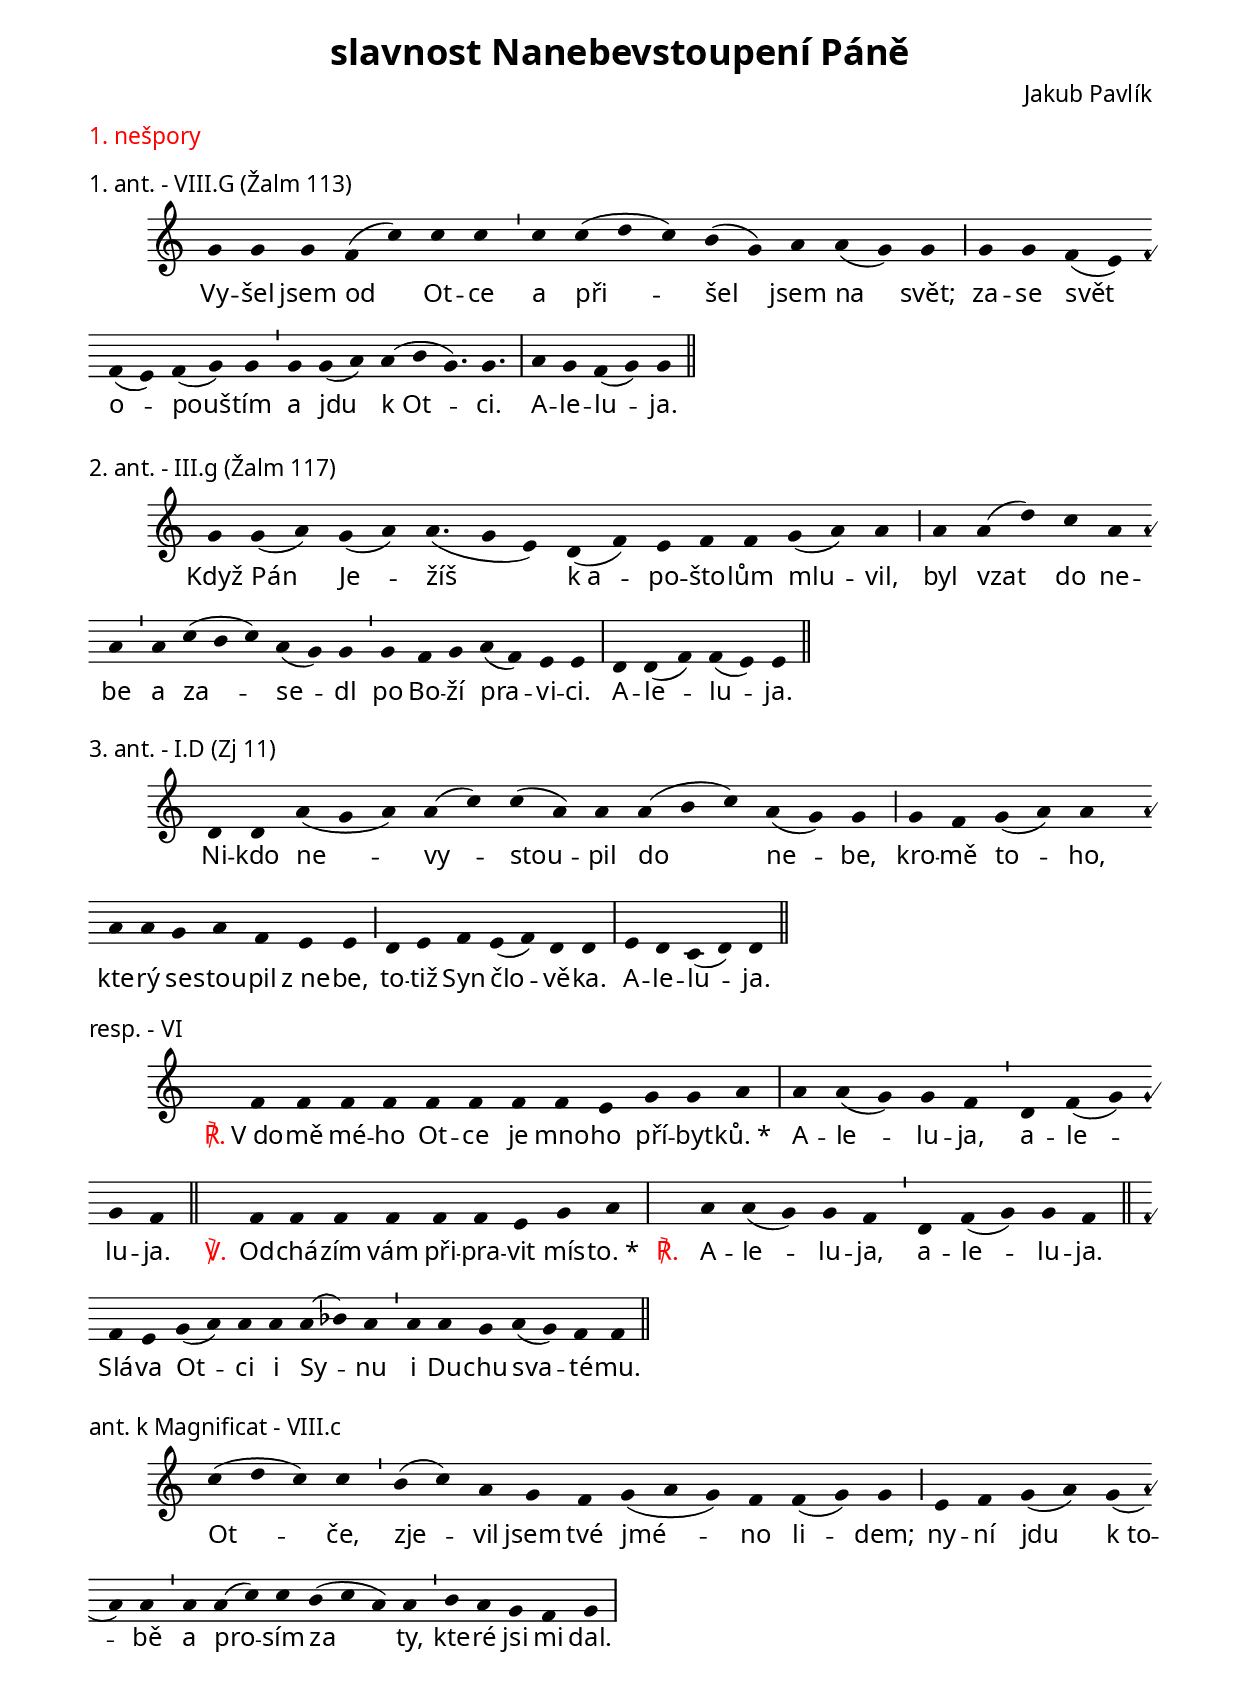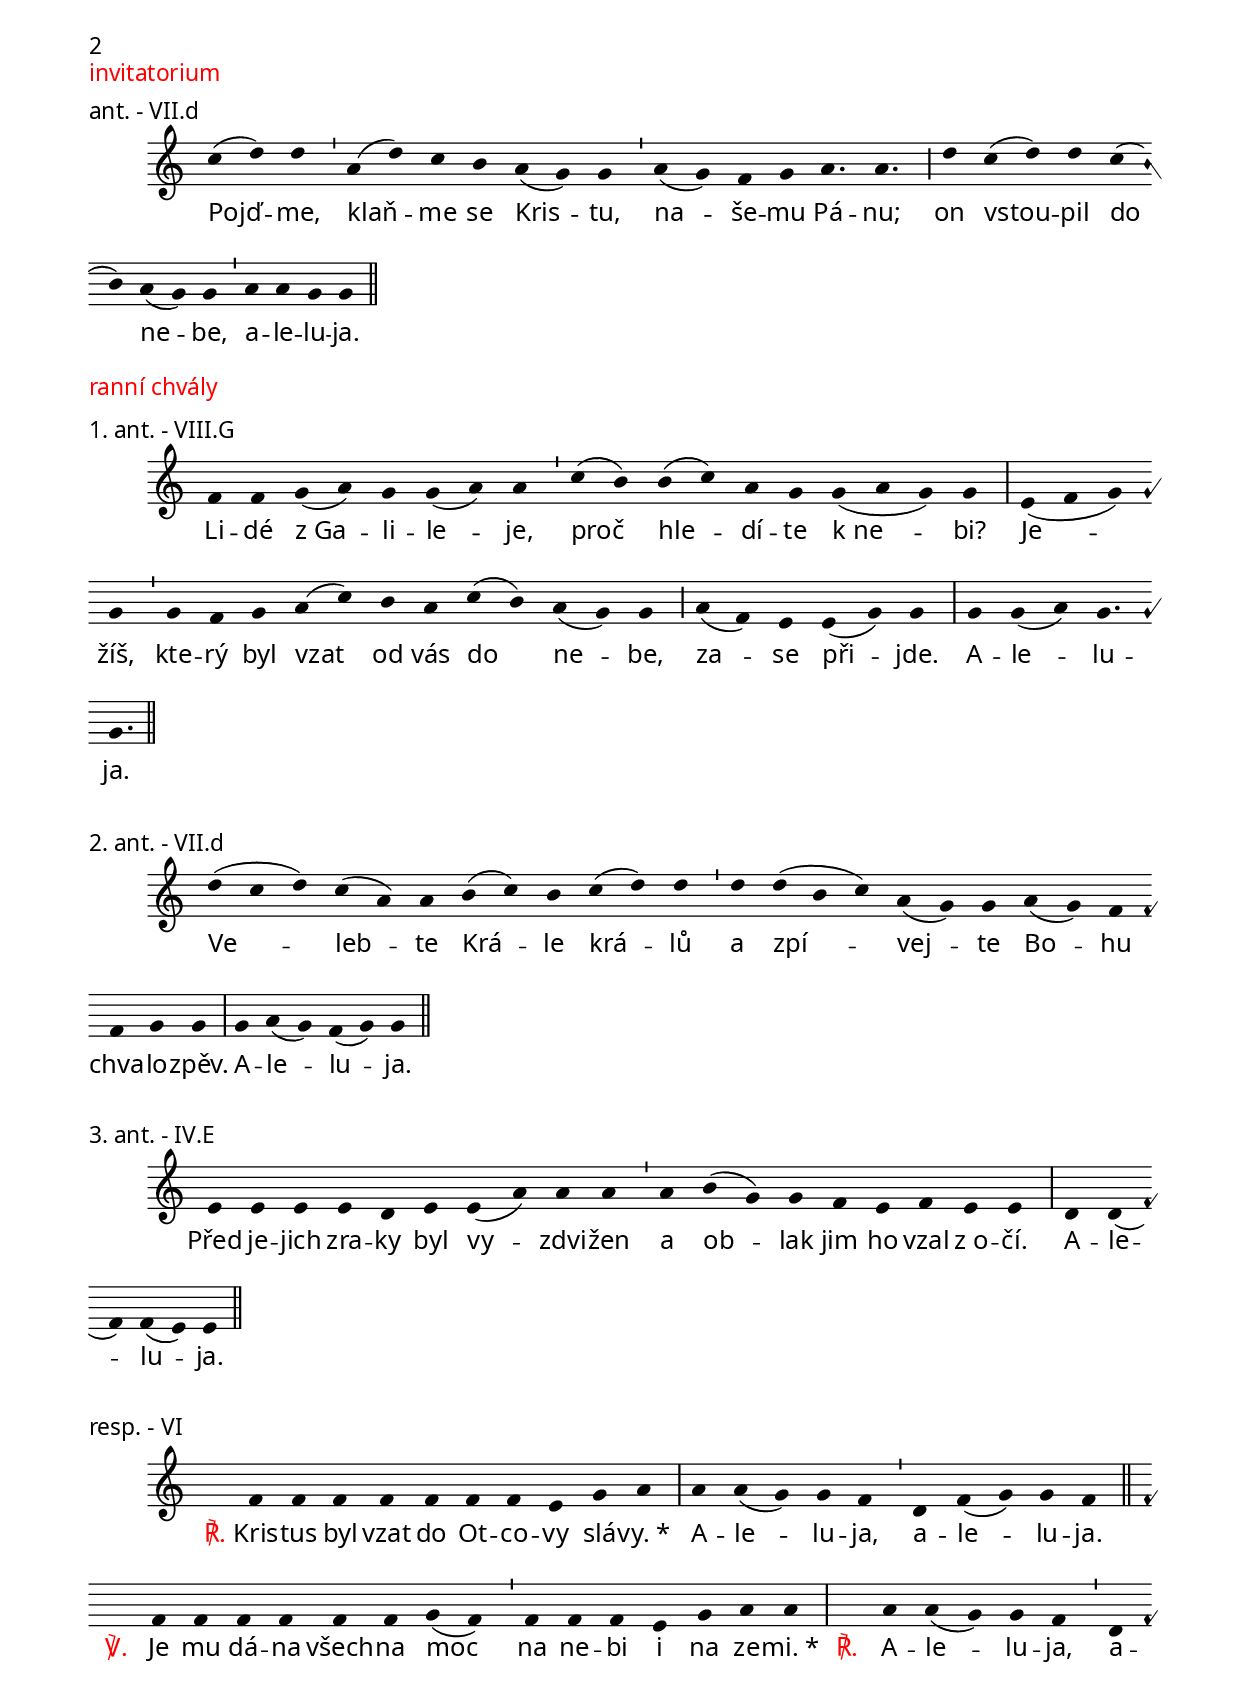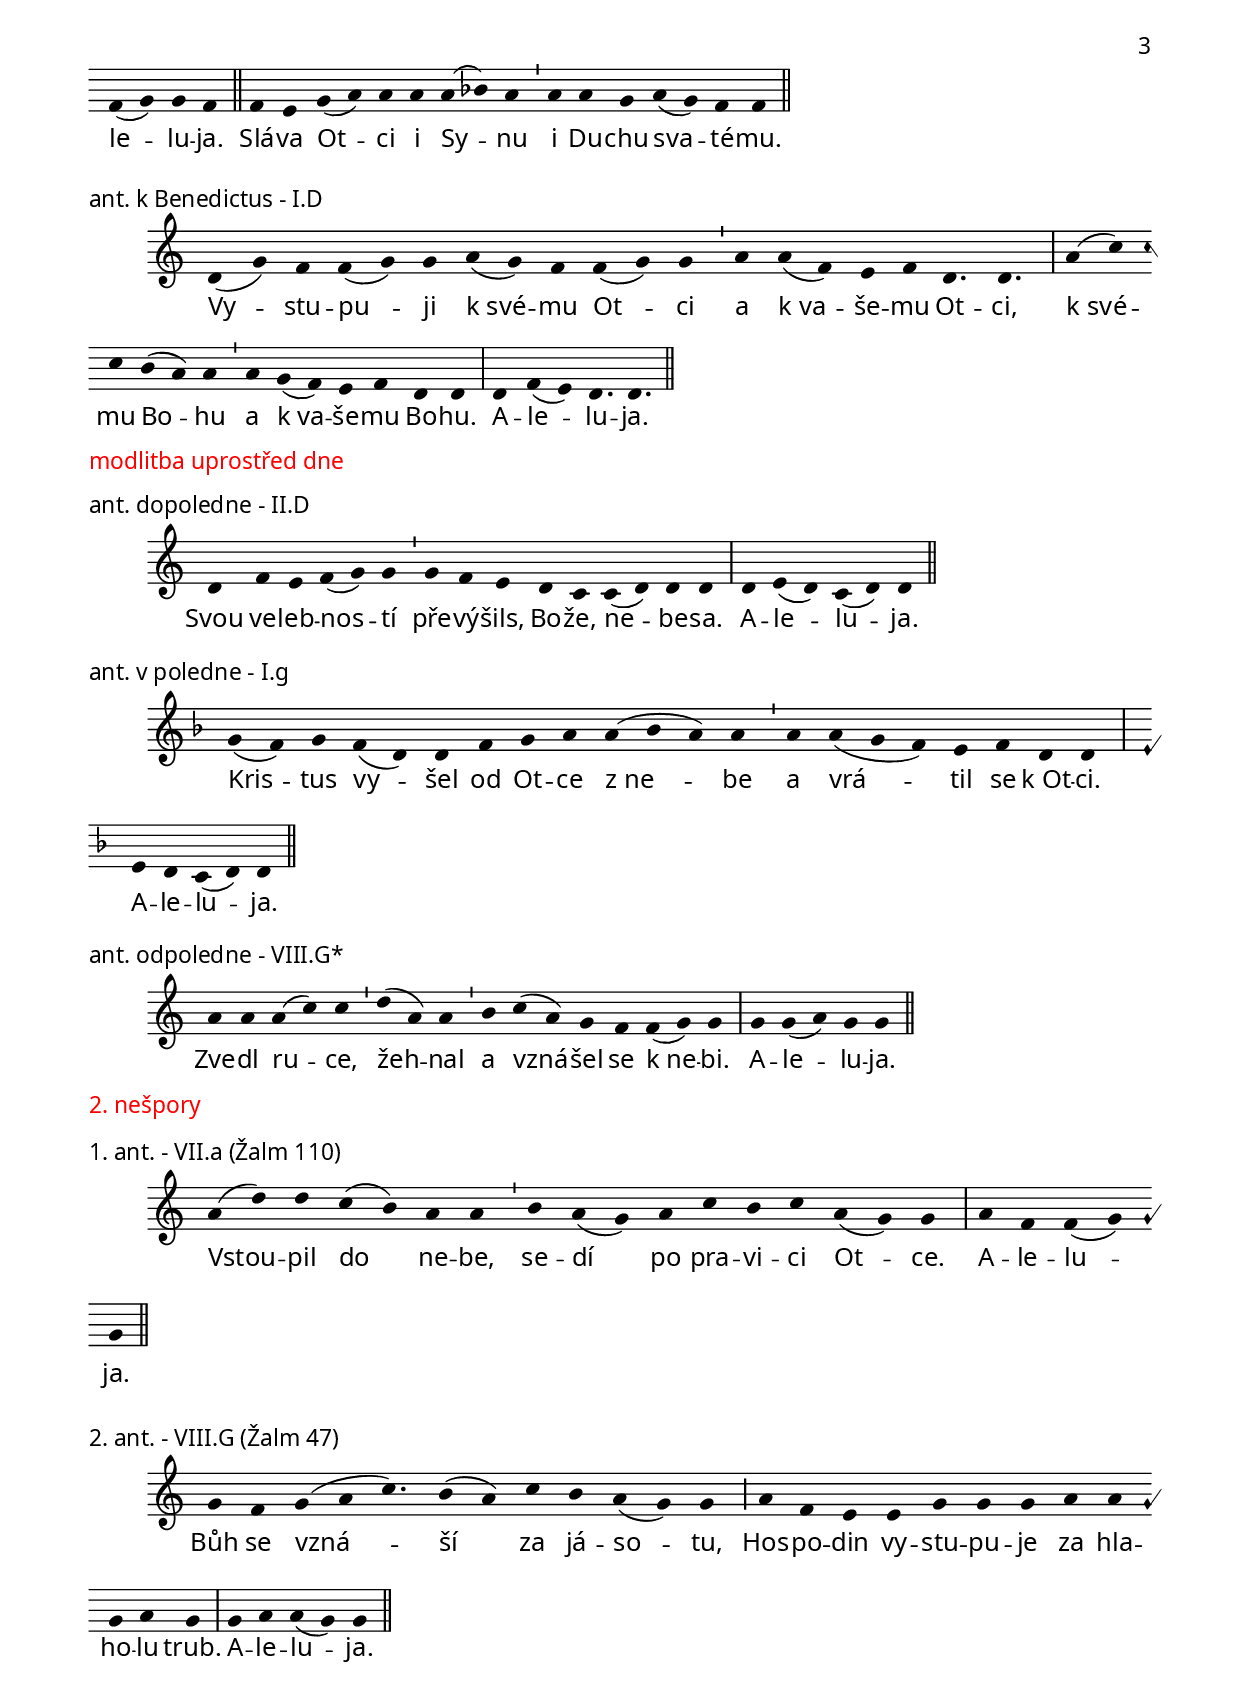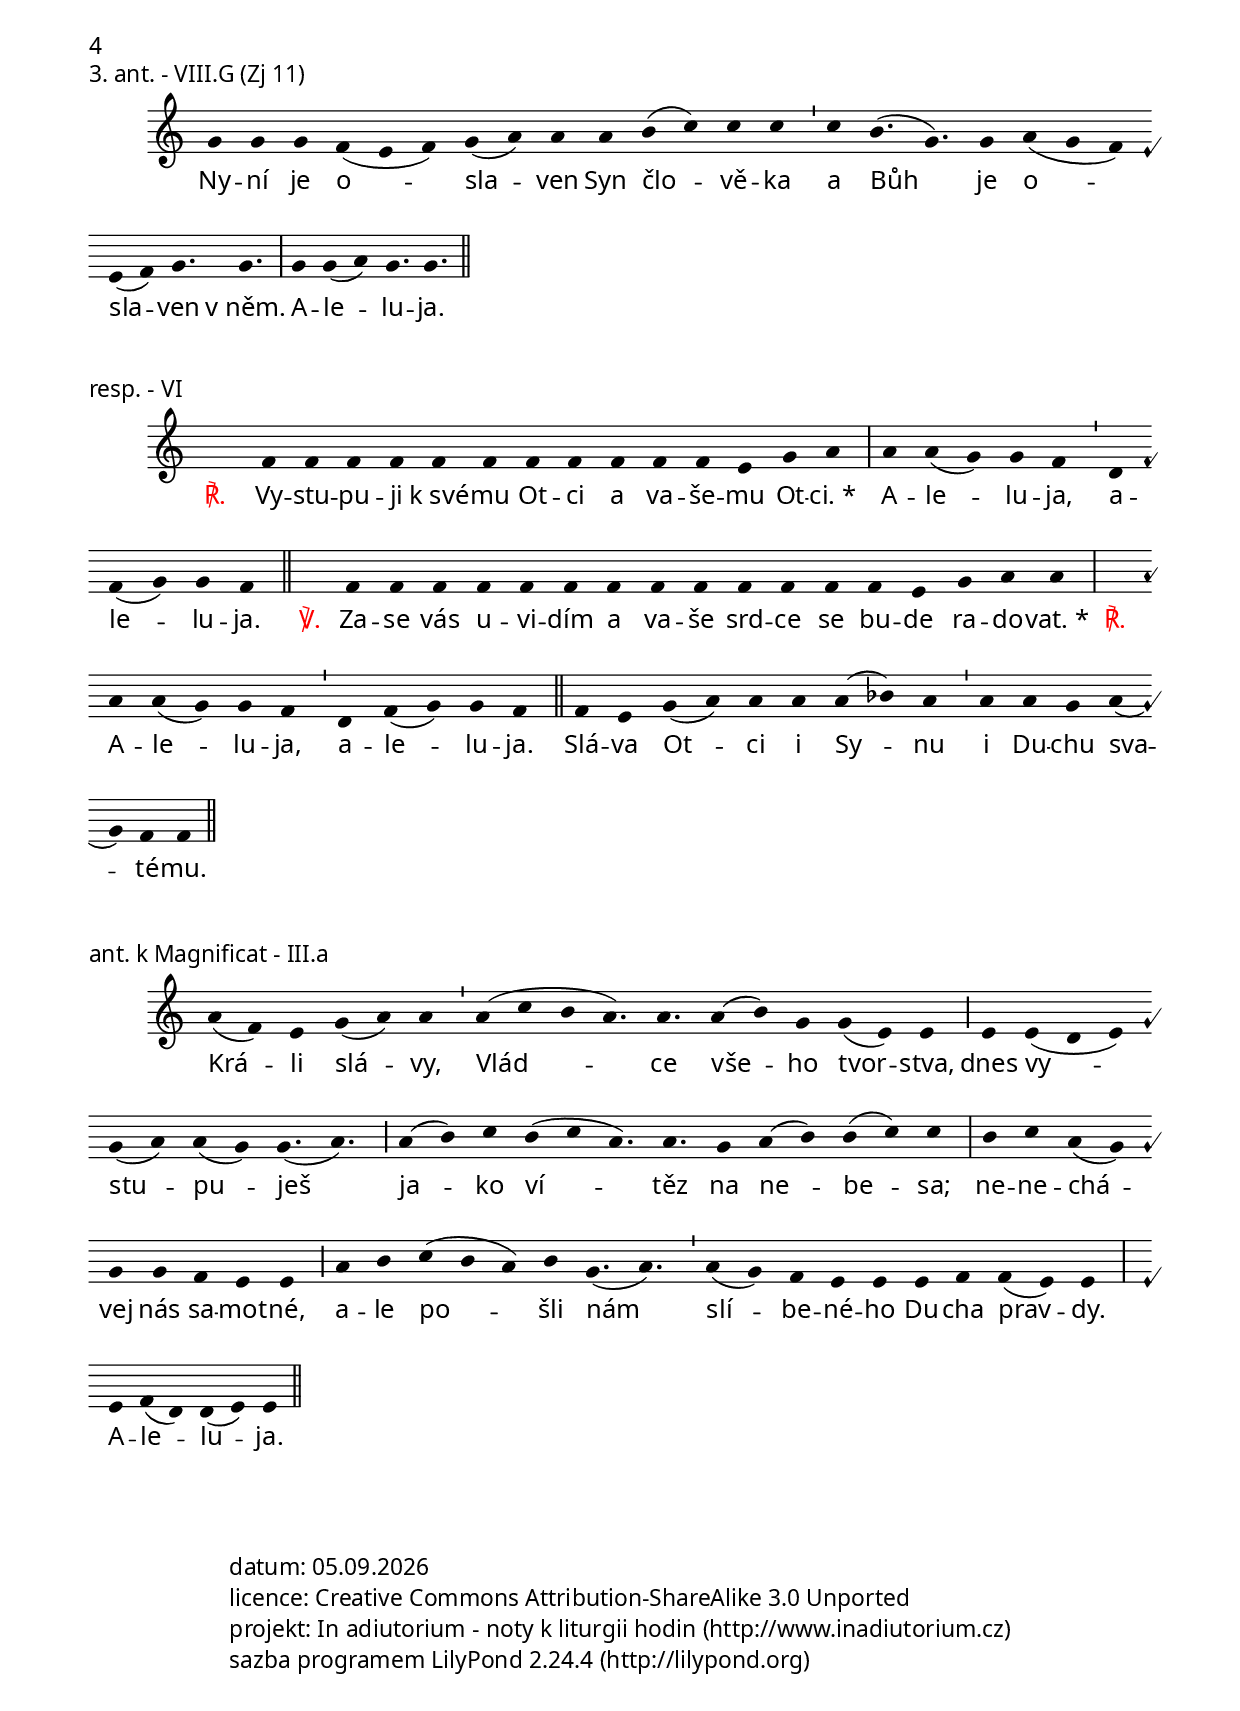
\version "2.14.2"

\header {
  title = "slavnost Nanebevstoupení Páně"
  composer = "Jakub Pavlík"
}

\include "spolecne.ly"
\include "dilyresponsorii.ly"

\markup {\nadpisHodinka {"1. nešpory"}}

\score {
  \relative c'' {
    \choralniRezim
    g4 g g f( c') c c \barMin
    c c( d c) b( g) a a( g) g \barMaior
    g g f( e) f( e) f( g) g \barMin
    g g( a) a( b g4.) g \barMax
    a4 g f( g) g \barFinalis
  }
  \addlyrics {
    Vy -- šel jsem od Ot -- ce 
    a při -- šel jsem na svět;
    za -- se svět o -- pouš -- tím a jdu k_Ot -- ci.
    A -- le -- lu -- ja.
  }
  \header {
    quid = "1. ant."
    modus = "VIII"
    differentia = "G" 
    psalmus = "Žalm 113"
    id = ""
    piece = \markup {\sestavTitulek}
  }
}

\score {
  \relative c'' {
    \choralniRezim
    g4 g( a) g( a) a4.( g4 e) d( f) e f f g( a) a \barMaior
    a a( d) c a a \barMin
    a c( b c) a( g) g \barMin
    g f g a( f) e e \barMax
    d d( f) f( e) e \barFinalis
  }
  \addlyrics {
    Když Pán Je -- žíš k_a -- po -- što -- lům mlu -- vil,
    byl vzat do ne -- be
    a za -- se -- dl 
    po Bo -- ží pra -- vi -- ci.
    A -- le -- lu -- ja.
  }
  \header {
    quid = "2. ant."
    modus = "III"
    differentia = "g" 
    psalmus = "Žalm 117"
    id = ""
    piece = \markup {\sestavTitulek}
  }
}

\score {
  \relative c' {
    \choralniRezim
    d4 d a'( g a) a( c) c( a) a a( b c) a( g) g \barMaior
    g f g( a) a \bar"" a a g a f e e \barMaior
    d e f e( f) d d \barMax
    e d c( d) d \barFinalis
  }
  \addlyrics {
    Ni -- kdo ne -- vy -- stou -- pil do ne -- be,
    kro -- mě to -- ho, kte -- rý se -- stou -- pil z_ne -- be,
    to -- tiž Syn člo -- vě -- ka.
    A -- le -- lu -- ja.
  }
  \header {
    quid = "3. ant."
    modus = "I"
    differentia = "D" 
    psalmus = "Zj 11"
    id = ""
    piece = \markup {\sestavTitulek}
  }
}

\score {
  \relative c' {
    \choralniRezim
    
    % R
    \neviditelna f
    f4 f f f f f f f e g g a \barMax
    \respVIalelujaResponsum \barFinalis
    % V
    \neviditelna f
    f f f f f f e g a \barMax
    % R
    \neviditelna a
    \respVIalelujaResponsum \barFinalis
    % Slava
    \respVIalelujaDoxologie \barFinalis
  }
  \addlyrics {
    \Response V_do -- mě mé -- ho Ot -- ce je mno -- ho pří -- byt -- ků._* 
    \textRespAleluja
    \Verse Od -- chá -- zím vám při -- pra -- vit mís -- to._*
    \Response \textRespAleluja
    \textRespDoxologie
  }
  \header {
    quid = "resp."
    modus = "VI"
    id = ""
    piece = \markup {\sestavTitulekResp}
  }
}

\score {
  \relative c'' {
    \choralniRezim
    c( d c) c \barMin
    b( c) a g f g( a g) f f( g) g \barMaior
    e f g( a) g( a) a \barMin
    a a( c) c b( c a) a \barMin
    b a g f g \barMax
  }
  \addlyrics {
    Ot -- če, 
    zje -- vil jsem tvé jmé -- no li -- dem;
    ny -- ní jdu k_to -- bě
    a pro -- sím za ty, 
    kte -- ré jsi mi dal.
    A -- le -- lu -- ja.
  }
  \header {
    quid = "ant. k Magnificat"
    modus = "VIII"
    differentia = "c" 
    psalmus = ""
    id = ""
    piece = \markup {\sestavTitulekBezZalmu}
  }
}

\markup {\nadpisHodinka {"invitatorium"}}

\score {
  \relative c'' {
    \choralniRezim
    c4( d) d \barMin a( d) c b a( g) g \barMin a( g) f g a4. a \barMaior
    d4 c( d) d c( b) a( g) g \barMin
    a a g g \barFinalis
  }
  \addlyrics {
    Pojď -- me,
    klaň -- me se Kris -- tu, na -- še -- mu Pá -- nu;
    on vstou -- pil do ne -- be, 
    a -- le -- lu -- ja.
  }
  \header {
    quid = "ant."
    modus = "VII"
    differentia = "d" 
    psalmus = ""
    piece = \markup {\sestavTitulekBezZalmu}
  }
}

\markup {\nadpisHodinka {"ranní chvály"}}

\score {
  \relative c' {
    \choralniRezim
    f4 f g( a) g g( a) a \barMin
    c( b) b( c) a g g( a g) g \barMax
    e( f g) g \barMin
    g f g a( c) b a c( b) a( g) g \barMaior
    a( f) e e( g) g \barMax
    g g( a) g4. g \barFinalis
  }
  \addlyrics {
    Li -- dé z_Ga -- li -- le -- je,
    proč hle -- dí -- te k_ne -- bi?
    Je -- žíš, 
    kte -- rý byl vzat od vás do ne -- be,
    za -- se při -- jde.
    A -- le -- lu -- ja.
  }
  \header {
    quid = "1. ant."
    modus = "VIII"
    differentia = "G" 
    psalmus = ""
    id = ""
    piece = \markup {\sestavTitulekBezZalmu}
  }
}

\score {
  \relative c'' {
    \choralniRezim
    d4( c d) c( a) a b( c) b c( d) d \barMin
    d d( b c) a( g) g a( g) f f g g \barMax
    g a( g) f( g) g \barFinalis
  }
  \addlyrics {
    Ve -- leb -- te Krá -- le krá -- lů
    a zpí -- vej -- te Bo -- hu chva -- lo -- zpěv.
    A -- le -- lu -- ja.
  }
  \header {
    quid = "2. ant."
    modus = "VII"
    differentia = "d" 
    psalmus = ""
    id = ""
    piece = \markup {\sestavTitulekBezZalmu}
  }
}

\score {
  \relative c' {
    \choralniRezim
    e4 e e e d e e( a) a a \barMin
    a b( g) g f e f e e \barMax
    d d( f) f( e) e \barFinalis
  }
  \addlyrics {
    Před je -- jich zra -- ky byl vy -- zdvi -- žen
    a ob -- lak jim ho vzal z_o -- čí.
    A -- le -- lu -- ja.
  }
  \header {
    quid = "3. ant."
    modus = "IV"
    differentia = "E" 
    psalmus = ""
    id = ""
    piece = \markup {\sestavTitulekBezZalmu}
  }
}

\score {
  \relative c' {
    \choralniRezim
    
    % R
    \neviditelna f
    f4 f f f f f f e g a \barMax
    \respVIalelujaResponsum \barFinalis
    % V
    \neviditelna f
    f f f f f f g( f) \barMin f f f e g a a \barMax
    % R
    \neviditelna a
    \respVIalelujaResponsum \barFinalis
    % Slava
    \respVIalelujaDoxologie \barFinalis
  }
  \addlyrics {
    \Response Kris -- tus byl vzat do Ot -- co -- vy slá -- vy._* \textRespAleluja
    \Verse Je mu dá -- na všech -- na moc na ne -- bi i na ze -- mi._*
    \Response \textRespAleluja
    \textRespDoxologie
  }
  \header {
    quid = "resp."
    modus = "VI"
    id = ""
    piece = \markup {\sestavTitulekResp}
  }
} 


\score {
  \relative c' {
    \choralniRezim
    d4( g) f f( g) g a( g) f f( g) g \barMin
    a a( f) e f d4. d \barMax
    a'4( c) c b( a) a \barMin
    a g( f) e f d d \barMax
    d f( e) d4. d \barFinalis
  }
  \addlyrics {
    Vy -- stu -- pu -- ji k_své -- mu Ot -- ci
    a k_va -- še -- mu Ot -- ci,
    k_své -- mu Bo -- hu
    a k_va -- še -- mu Bo -- hu.
    A -- le -- lu -- ja.
  }
  \header {
    quid = "ant. k Benedictus"
    modus = "I"
    differentia = "D" 
    psalmus = ""
    id = ""
    piece = \markup {\sestavTitulekBezZalmu}
  }
}

\markup {\nadpisHodinka {"modlitba uprostřed dne"}}

\score {
  \relative c' {
    \choralniRezim
    d4 f e f( g) g \barMin
    g f e d c c( d) d d \barMax
    d e( d) c( d) d \barFinalis
  }
  \addlyrics {
    Svou ve -- leb -- nos -- tí 
    pře -- vý -- šils, Bo -- že, ne -- be -- sa.
    A -- le -- lu -- ja.
  }
  \header {
    quid = "ant. dopoledne"
    modus = "II"
    differentia = "D" 
    psalmus = ""
    id = ""
    piece = \markup {\sestavTitulekBezZalmu}
  }
}

\score {
  \relative c'' {
    \choralniRezim
    \key f \major
    g4( f) g f( d) d f g a a( bes a) a \barMin
    a a( g f) e f d d \barMax
    e d c( d) d \barFinalis
  }
  \addlyrics {
    Kris -- tus vy -- šel od Ot -- ce z_ne -- be
    a vrá -- til se k_Ot -- ci.
    A -- le -- lu -- ja.
  }
  \header {
    quid = "ant. v poledne"
    modus = "I"
    differentia = "g" 
    psalmus = ""
    id = ""
    piece = \markup {\sestavTitulekBezZalmu}
  }
}

\score {
  \relative c'' {
    \choralniRezim
    a4 a a( c) c \barMin
    d( a) a \barMin
    b c( a) g f f( g) g \barMax
    g g( a) g4 g \barFinalis
  }
  \addlyrics {
    Zve -- dl ru -- ce,
    žeh -- nal
    a vzná -- šel se k_ne -- bi.
    A -- le -- lu -- ja.
  }
  \header {
    quid = "ant. odpoledne"
    modus = "VIII"
    differentia = "G*" 
    psalmus = ""
    id = ""
    piece = \markup {\sestavTitulekBezZalmu}
  }
}

\markup {\nadpisHodinka {"2. nešpory"}}

\score {
  \relative c'' {
    \choralniRezim
    a( d) d c( b) a a \barMin
    b a( g) a c b c a( g) g \barMax
    a f f( g) g \barFinalis
  }
  \addlyrics {
    Vstou -- pil do ne -- be,
    se -- dí po pra -- vi -- ci Ot -- ce.
    A -- le -- lu -- ja.
  }
  \header {
    quid = "1. ant."
    modus = "VII"
    differentia = "a" 
    psalmus = "Žalm 110"
    id = ""
    piece = \markup {\sestavTitulek}
  }
}

\score {
  \relative c'' {
    \choralniRezim
    g4 f g( a c4.) b4( a) c b a( g) g \barMaior
    a f e e g g g a a g a g \barMax
    g a a( g) g \barFinalis
  }
  \addlyrics {
    Bůh se vzná -- ší za já -- so -- tu,
    Hos -- po -- din vy -- stu -- pu -- je za hla -- ho -- lu trub.
    A -- le -- lu -- ja.
  }
  \header {
    quid = "2. ant."
    modus = "VIII"
    differentia = "G" 
    psalmus = "Žalm 47"
    id = ""
    piece = \markup {\sestavTitulek}
  }
}

\score {
  \relative c'' {
    \choralniRezim
    g4 g g f( e f) g( a) a a b( c) c c \barMin
    c b4.( g) g4 a( g f) e( f) g4. g \barMax
    g4 g( a) g4. g \barFinalis
  }
  \addlyrics {
    Ny -- ní je o -- sla -- ven Syn člo -- vě -- ka
    a Bůh je o -- sla -- ven v_něm.
    A -- le -- lu -- ja.
  }
  \header {
    quid = "3. ant."
    modus = "VIII"
    differentia = "G" 
    psalmus = "Zj 11"
    id = ""
    piece = \markup {\sestavTitulek}
  }
}

\score {
  \relative c' {
    \choralniRezim
    
    % R
    \neviditelna f
    f4 f f f f f f f f f f e g a \barMax
    \respVIalelujaResponsum \barFinalis
    % V
    \neviditelna f
    f f f f f f f f f f f f f e g a a \barMax
    % R
    \neviditelna a
    \respVIalelujaResponsum \barFinalis
    % Slava
    \respVIalelujaDoxologie \barFinalis
  }
  \addlyrics {
    \Response Vy -- stu -- pu -- ji k_své -- mu Ot -- ci a va -- še -- mu Ot -- ci._* \textRespAleluja
    \Verse Za -- se vás u -- vi -- dím a va -- še srd -- ce se bu -- de ra -- do -- vat._*
    \Response \textRespAleluja
    \textRespDoxologie
  }
  \header {
    quid = "resp."
    modus = "VI"
    id = ""
    piece = \markup {\sestavTitulekResp}
  }
} 

\score {
  \relative c'' {
    \choralniRezim
    a4( f) e g( a) a \barMin
    a( c b a4.) a a4( b) g g( e) e \barMaior
    e e( d e) g( a) a( g) g4.( a) \barMaior
    a4( b) c b( c a4.) a g4 a( b) b( c) c \barMax
    
    b c a( g) g g f e e \barMaior
    a b c( b a) b g4.( a) \barMin
    a4( g) f e e e f f( e) e \barMax
    e f( d) d( e) e \barFinalis
  }
  \addlyrics {
    Krá -- li slá -- vy,
    Vlád -- ce vše -- ho tvor -- stva,
    dnes vy -- stu -- pu -- ješ 
    ja -- ko ví -- těz na ne -- be -- sa;
    
    ne -- ne -- chá -- vej nás sa -- mot -- né,
    a -- le po -- šli nám slí -- be -- né -- ho Du -- cha prav -- dy.
    A -- le -- lu -- ja.
  }
  \header {
    quid = "ant. k Magnificat"
    modus = "III"
    differentia = "a" 
    psalmus = ""
    id = ""
    piece = \markup {\sestavTitulekBezZalmu}
  }
}